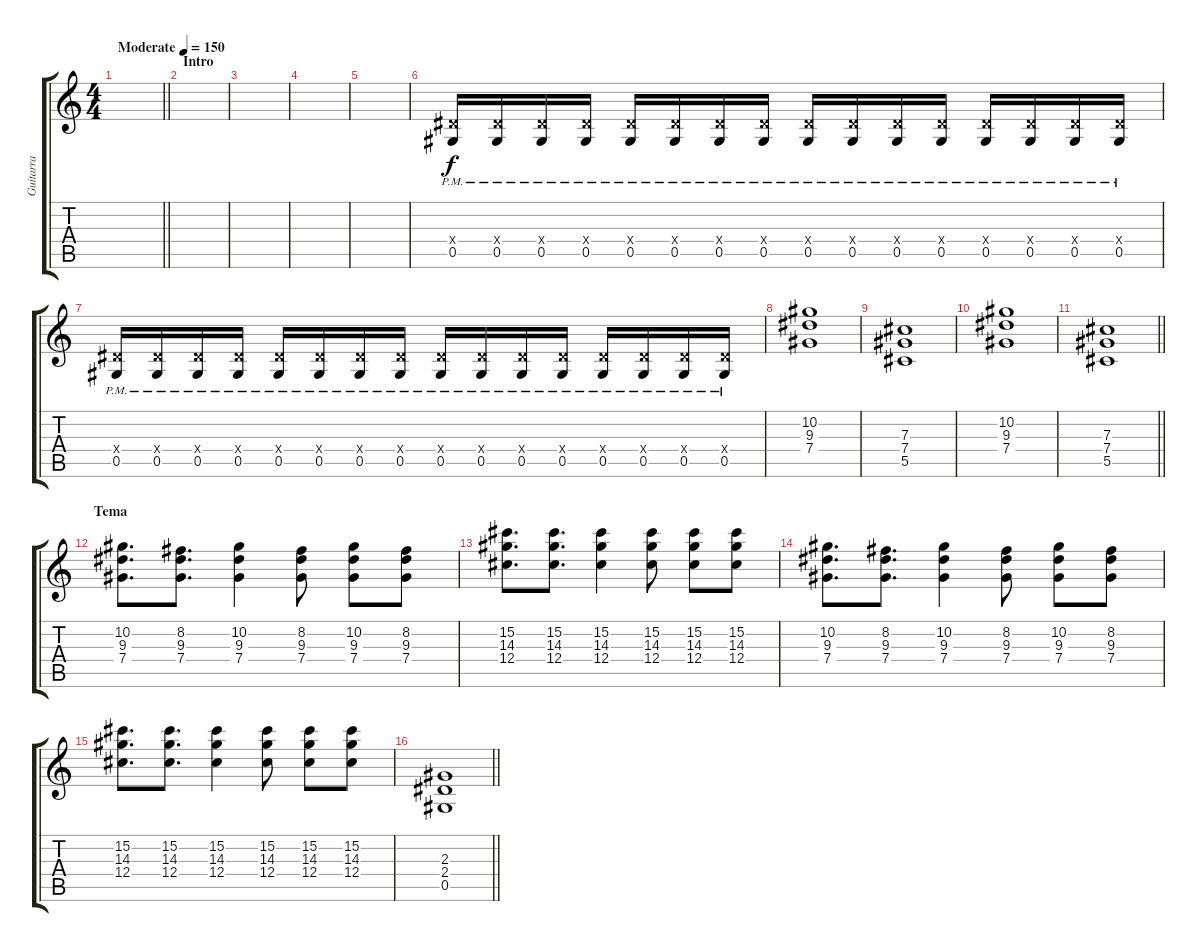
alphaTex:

\track ("Guitarra" "Guitarra") {instrument distortionguitar}
\staff {score tabs}
\tuning (Eb4 Bb3 Gb3 Db3 Ab2 Eb2) {hide}
\ts (4 4)
\tempo (150 "Moderate")
\clef g2
\barLineRight lightlight
\ks c
|
\section ("" "Intro")
|
|
|
|
(2.4{x} 0.5{pm}).16 (2.4{x} 0.5{pm}).16 (2.4{x} 0.5{pm}).16 (2.4{x} 0.5{pm}).16 (2.4{x} 0.5{pm}).16 (2.4{x} 0.5{pm}).16 (2.4{x} 0.5{pm}).16 (2.4{x} 0.5{pm}).16 (2.4{x} 0.5{pm}).16 (2.4{x} 0.5{pm}).16 (2.4{x} 0.5{pm}).16 (2.4{x} 0.5{pm}).16 (2.4{x} 0.5{pm}).16 (2.4{x} 0.5{pm}).16 (2.4{x} 0.5{pm}).16 (2.4{x} 0.5{pm}).16 |
(2.4{x} 0.5{pm}).16 (2.4{x} 0.5{pm}).16 (2.4{x} 0.5{pm}).16 (2.4{x} 0.5{pm}).16 (2.4{x} 0.5{pm}).16 (2.4{x} 0.5{pm}).16 (2.4{x} 0.5{pm}).16 (2.4{x} 0.5{pm}).16 (2.4{x} 0.5{pm}).16 (2.4{x} 0.5{pm}).16 (2.4{x} 0.5{pm}).16 (2.4{x} 0.5{pm}).16 (2.4{x} 0.5{pm}).16 (2.4{x} 0.5{pm}).16 (2.4{x} 0.5{pm}).16 (2.4{x} 0.5{pm}).16 |
(10.2 9.3 7.4).1 |
(7.3 7.4 5.5).1 |
(10.2 9.3 7.4).1 |
\barLineRight lightlight
(7.3 7.4 5.5).1 |
\section ("" "Tema")
(10.2 9.3 7.4).8{d} (8.2 9.3 7.4).8{d} (10.2 9.3 7.4).4 (8.2 9.3 7.4).8 (10.2 9.3 7.4).8 (8.2 9.3 7.4).8 |
(15.2 14.3 12.4).8{d} (15.2 14.3 12.4).8{d} (15.2 14.3 12.4).4 (15.2 14.3 12.4).8 (15.2 14.3 12.4).8 (15.2 14.3 12.4).8 |
(10.2 9.3 7.4).8{d} (8.2 9.3 7.4).8{d} (10.2 9.3 7.4).4 (8.2 9.3 7.4).8 (10.2 9.3 7.4).8 (8.2 9.3 7.4).8 |
(15.2 14.3 12.4).8{d} (15.2 14.3 12.4).8{d} (15.2 14.3 12.4).4 (15.2 14.3 12.4).8 (15.2 14.3 12.4).8 (15.2 14.3 12.4).8 |
\barLineRight lightlight
(2.3 2.4 0.5).1
